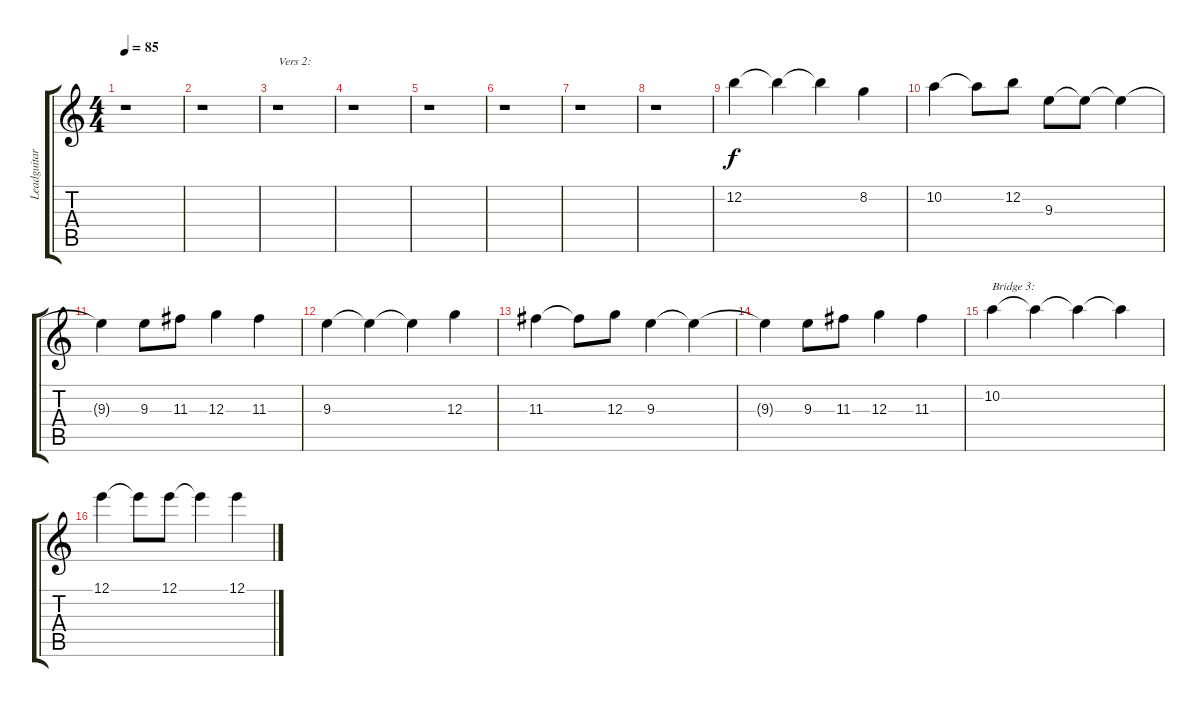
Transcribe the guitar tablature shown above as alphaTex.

\track ("Leadguitar:" "Leadguitar") {instrument distortionguitar}
\staff {score tabs}
\tuning (E4 B3 G3 D3 A2 E2) {hide}
\ts (4 4)
\tempo 85
\clef g2
\ks c
r.1{dy f} |
r.1 |
r.1{txt "Vers 2:"} |
r.1 |
r.1 |
r.1 |
r.1 |
r.1 |
12.2.4 12.2{t}.4 12.2{t}.4 8.2.4 |
10.2.4 10.2{t}.8 12.2.8 9.3.8 9.3{t}.8 9.3{t}.4 |
9.3{t}.4 9.3.8 11.3.8 12.3.4 11.3.4 |
9.3.4 9.3{t}.4 9.3{t}.4 12.3.4 |
11.3.4 11.3{t}.8 12.3.8 9.3.4 9.3{t}.4 |
9.3{t}.4 9.3.8 11.3.8 12.3.4 11.3.4 |
10.2.4{txt "Bridge 3:"} 10.2{t}.4 10.2{t}.4 10.2{t}.4 |
12.1.4 12.1{t}.8 12.1.8 12.1{t}.4 12.1.4
